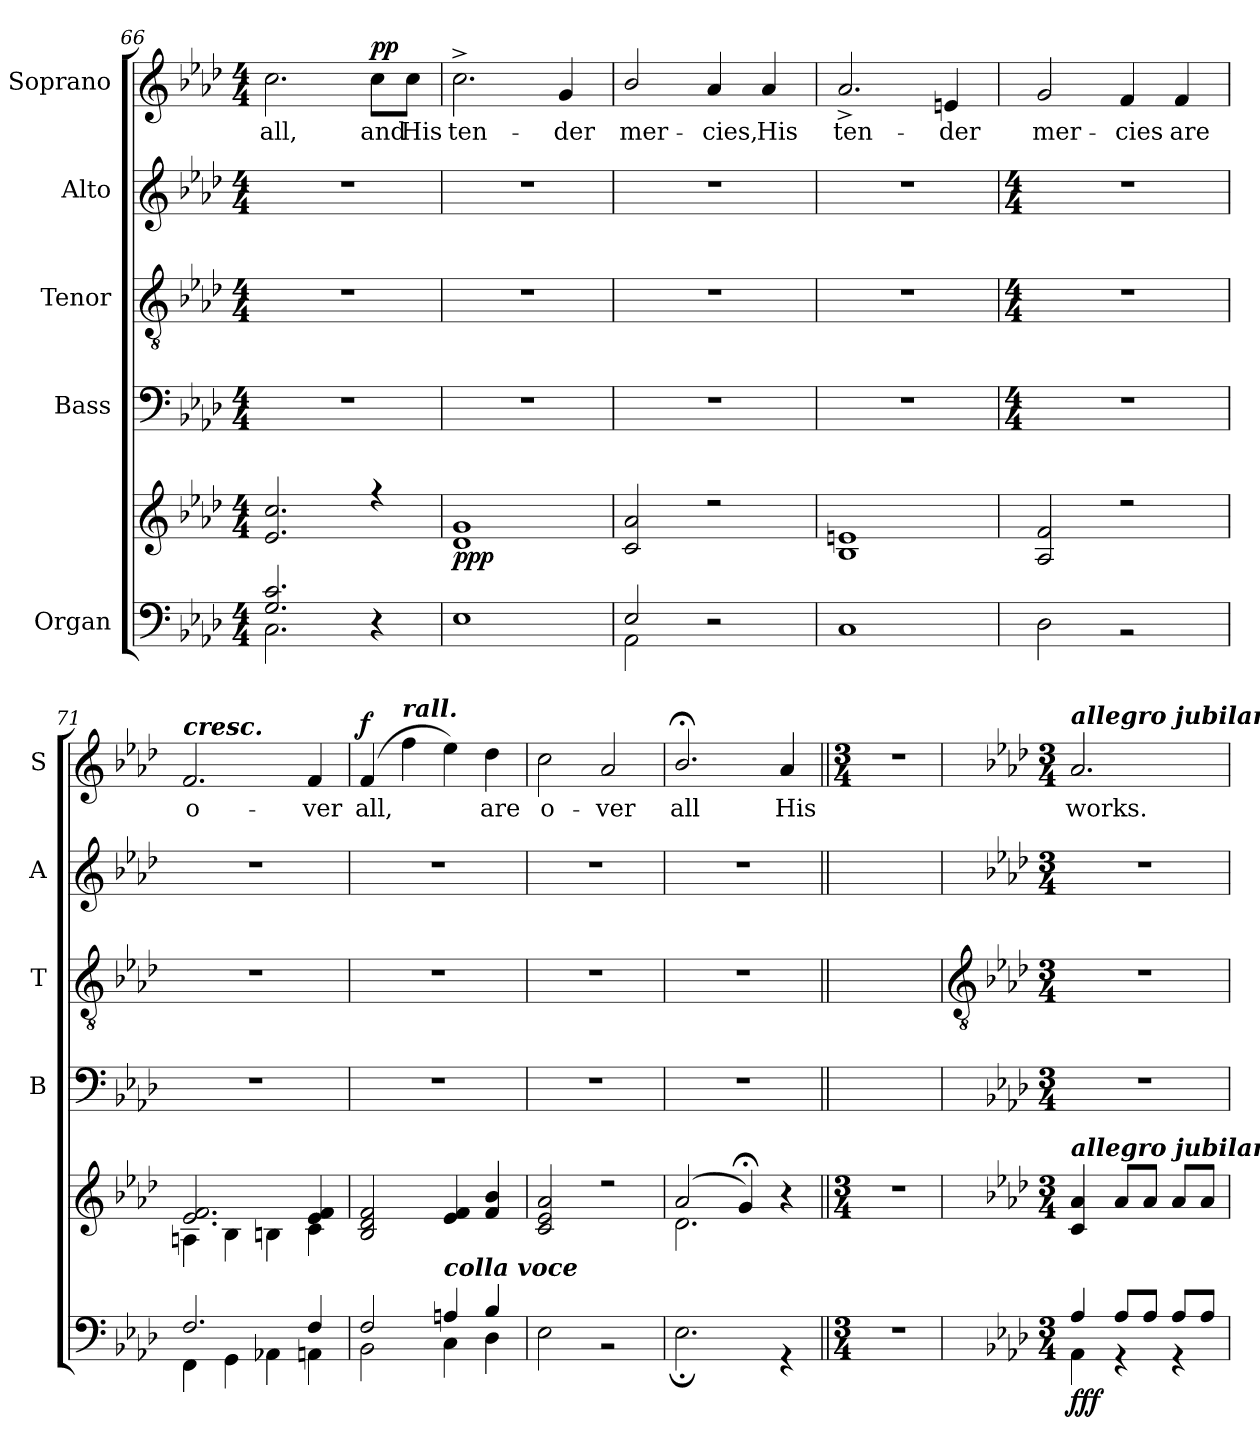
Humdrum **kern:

**kern	**kern	**dynam	**kern	**kern	**kern	**kern	**text	**dynam
*part5	*part5	*part5	*part4	*part3	*part2	*part1	*part1	*part1
*staff6	*staff5	*staff5/6	*staff4	*staff3	*staff2	*staff1	*staff1	*staff1
*I"Organ	*	*	*I"Bass	*I"Tenor	*I"Alto	*I"Soprano	*	*
*	*	*	*I'B	*I'T	*I'A	*I'S	*	*
*clefF4	*clefG2	*	*clefF4	*clefGv2	*clefG2	*clefG2	*	*
*k[b-e-a-d-]	*k[b-e-a-d-]	*	*k[b-e-a-d-]	*k[b-e-a-d-]	*k[b-e-a-d-]	*k[b-e-a-d-]	*	*
*A-:	*A-:	*	*A-:	*A-:	*A-:	*A-:	*	*
*M4/4	*M4/4	*	*M4/4	*M4/4	*M4/4	*M4/4	*	*
=66	=66	=66	=66	=66	=66	=66	=66	=66
*^	*^	*	*	*	*	*	*	*
!	!	!	!	!	!	!	!	!	!LO:LY:b	!
2.G/ 2.c/	2.C\	2.e-/ 2.cc/	1ryy	.	1r	1r	1r	2.cc\	all,	.
!	!	!	!	!	!	!	!	!	!LO:LY:b	!LO:DY:b
4r	4ryy	4r	.	.	.	.	.	8cc\L	and	pp
!	!	!	!	!	!	!	!	!	!LO:LY:b	!
.	.	.	.	.	.	.	.	8cc\J	His	.
=67	=67	=67	=67	=67	=67	=67	=67	=67	=67	=67
!	!	!	!	!LO:DY:b	!	!	!	!	!LO:LY:b	!
1E-/	1ryy	1d-/ 1g/	1ryy	ppp	1r	1r	1r	2.cc^\	ten-	.
!	!	!	!	!	!	!	!	!	!LO:LY:b	!
.	.	.	.	.	.	.	.	4g/	-der	.
=68	=68	=68	=68	=68	=68	=68	=68	=68	=68	=68
!	!	!	!	!	!	!	!	!	!LO:LY:b	!
2E-/	2AA-\	2c/ 2a-/	1ryy	.	1r	1r	1r	2b-/	mer-	.
!	!	!	!	!	!	!	!	!	!LO:LY:b	!
2r	2ryy	2r	.	.	.	.	.	4a-/	-cies,	.
!	!	!	!	!	!	!	!	!	!LO:LY:b	!
.	.	.	.	.	.	.	.	4a-/	His	.
=69	=69	=69	=69	=69	=69	=69	=69	=69	=69	=69
!	!	!	!	!	!	!	!	!	!LO:LY:b	!
1ryy	1C\	1B-/ 1en/	1ryy	.	1r	1r	1r	2.a-^/	ten-	.
!	!	!	!	!	!	!	!	!	!LO:LY:b	!
.	.	.	.	.	.	.	.	4en/	-der	.
!!LO:LB:g=z
=70	=70	=70	=70	=70	=70	=70	=70	=70	=70	=70
*	*	*	*	*	*M4/4	*M4/4	*M4/4	*	*	*
!	!	!	!	!	!	!	!	!	!LO:LY:b	!
1ryy	2D-\	2A-/ 2f/	1ryy	.	1r	1r	1r	2g/	mer-	.
!	!	!	!	!	!	!	!	!	!LO:LY:b	!
.	2r	2r	.	.	.	.	.	4f/	-cies	.
!	!	!	!	!	!	!	!	!	!LO:LY:b	!
.	.	.	.	.	.	.	.	4f/	are	.
=71	=71	=71	=71	=71	=71	=71	=71	=71	=71	=71
!	!	!	!	!	!	!	!	!LO:TX:a:Bi:t=cresc.	!	!
!	!	!	!	!	!	!	!	!	!LO:LY:b	!
2.F/	4FF\	2.e-/ 2.f/	4An\	.	1r	1r	1r	2.f/	o-	.
.	4GG\	.	4B-\	.	.	.	.	.	.	.
.	4AA-X\	.	4Bn\	.	.	.	.	.	.	.
!	!	!	!	!	!	!	!	!	!LO:LY:b	!
4F/	4AAn\	4e-/ 4f/	4c\	.	.	.	.	4f	-ver	.
=72	=72	=72	=72	=72	=72	=72	=72	=72	=72	=72
!	!	!	!	!	!	!	!	!	!LO:LY:b	!LO:DY:b
2F/	2BB-\	2B-/ 2d-/ 2f/	1ryy	.	1r	1r	1r	(<4f	all,	f
!	!	!	!	!	!	!	!	!LO:TX:a:Bi:t=rall.	!	!
.	.	.	.	.	.	.	.	4ff	.	.
!LO:TX:a:Bi:t=colla voce	!	!	!	!	!	!	!	!	!	!
4An/	4C\	4e-/ 4f/	.	.	.	.	.	4ee-\)	.	.
!	!	!	!	!	!	!	!	!	!LO:LY:b	!
4B-/	4D-\	4f/ 4b-/	.	.	.	.	.	4dd-\	are	.
=73	=73	=73	=73	=73	=73	=73	=73	=73	=73	=73
!	!	!	!	!	!	!	!	!	!LO:LY:b	!
1ryy	2E-\	2c/ 2e-/ 2a-/	1ryy	.	1r	1r	1r	2cc\	o-	.
!	!	!	!	!	!	!	!	!	!LO:LY:b	!
.	2r	2r	.	.	.	.	.	2a-/	-ver	.
=74	=74	=74	=74	=74	=74	=74	=74	=74	=74	=74
!	!	!	!	!	!	!	!	!	!LO:LY:b	!
1ryy	2.E-;\	(>2a-/	2.d-\	.	1r	1r	1r	2.b-;</	all	.
.	.	4g;</)	.	.	.	.	.	.	.	.
!	!	!	!	!	!	!	!	!	!LO:LY:b	!
.	4r	4r	4ryy	.	.	.	.	4a-/	His	.
*v	*v	*	*	*	*	*	*	*	*	*
*	*v	*v	*	*	*	*	*	*	*
=75||	=75||	=75||	=75||	=75||	=75||	=75||	=75||	=75||
*M3/4	*M3/4	*	*	*	*	*M3/4	*	*
2.r	2.r	.	2.ryy	2.ryy	2.ryy	2.r	.	.
!!LO:LB:g=z
=76	=76	=76	=76	=76	=76	=76	=76	=76
*	*	*	*	*clefGv2	*	*	*	*
*	*	*	*k[b-e-a-d-]	*k[b-e-a-d-]	*k[b-e-a-d-]	*	*	*
*	*	*	*A-:	*A-:	*A-:	*	*	*
*M3/4	*M3/4	*	*M3/4	*M3/4	*M3/4	*M3/4	*	*
*^	*	*	*	*	*	*	*	*
!	!	!	!	!	!	!	!LO:TX:a:Bi:t=allegro jubilante	!	!
!	!	!LO:TX:a:Bi:t=allegro jubilante	!	!	!	!	!	!	!
!	!	!	!LO:DY:b=2	!LO:N:vis=1	!LO:N:vis=1	!LO:N:vis=1	!	!LO:LY:b	!
!	!	!	!LO:DY:n=1:b=2	!	!	!	!	!	!
!	!	!	!LO:DY:n=2:b	!	!	!	!	!	!
4A-/	4AA-\	4c/ 4a-/	f f f	2.r	2.r	2.r	2.a-/	works.	.
8A-/L	4r	8a-/L	.	.	.	.	.	.	.
8A-/J	.	8a-/J	.	.	.	.	.	.	.
8A-/L	4r	8a-/L	.	.	.	.	.	.	.
8A-/J	.	8a-/J	.	.	.	.	.	.	.
*v	*v	*	*	*	*	*	*	*	*
=	=	=	=	=	=	=	=	=
*-	*-	*-	*-	*-	*-	*-	*-	*-
